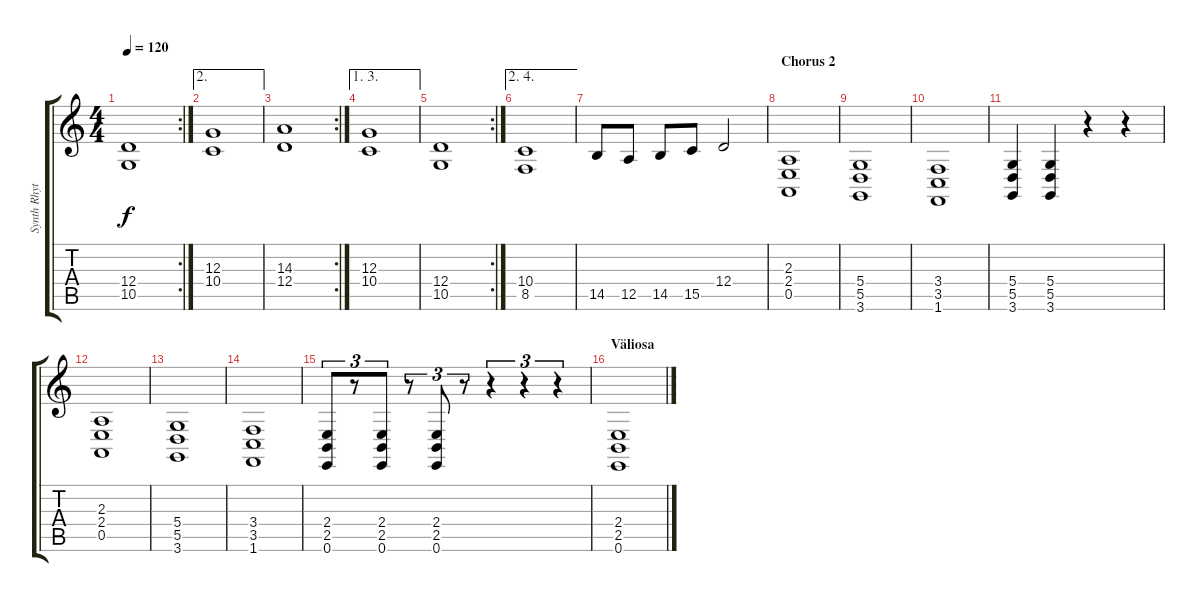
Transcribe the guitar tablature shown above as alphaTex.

\track ("Synth Rhytmn" "Synth Rhyt") {instrument stringensemble1}
\staff {score tabs}
\tuning (E4 B3 G3 D3 A2 E2) {hide}
\rc 2
\ts (4 4)
\tempo 120
\clef g2
\ks c
(12.4 10.5).1{dy f} |
\ae 2
(12.3 10.4).1 |
\rc 2
(14.3 12.4).1 |
\ae (1 3)
(12.3 10.4).1 |
\rc 2
(12.4 10.5).1 |
\ae (2 4)
(10.4 8.5).1 |
14.5.8 12.5.8 14.5.8 15.5.8 12.4.2 |
\section ("" "Chorus 2")
(2.3 2.4 0.5).1 |
(5.4 5.5 3.6).1 |
(3.4 3.5 1.6).1 |
(5.4 5.5 3.6).4 (5.4 5.5 3.6).4 r.4 r.4 |
(2.3 2.4 0.5).1 |
(5.4 5.5 3.6).1 |
(3.4 3.5 1.6).1 |
(2.4 2.5 0.6).8{tu (3 2)} r.8{tu (3 2)} (2.4 2.5 0.6).8{tu (3 2)} r.8{tu (3 2)} (2.4 2.5 0.6).8{tu (3 2)} r.8{tu (3 2)} r.4{tu (3 2)} r.4{tu (3 2)} r.4{tu (3 2)} |
\section ("" "Väliosa")
(2.4 2.5 0.6).1
